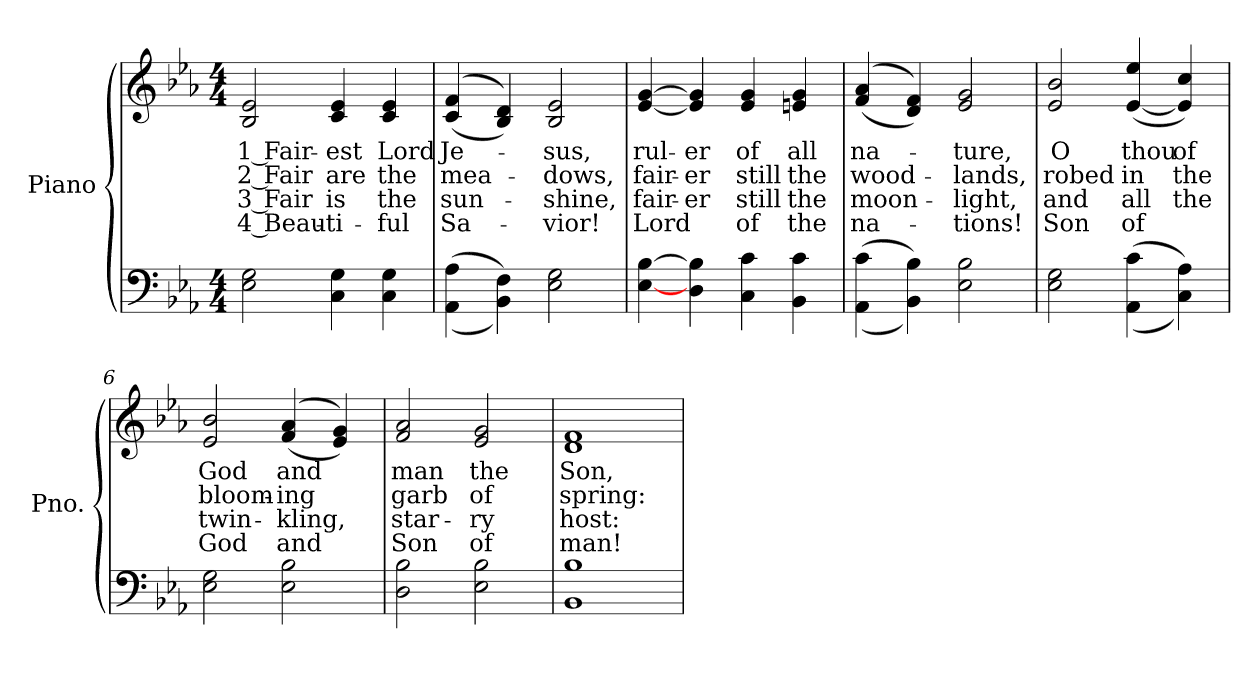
**kern	**kern	**text	**text	**text	**text
*part2	*part1	*part1	*part1	*part1	*part1
*staff2	*staff1	*staff1	*staff1	*staff1	*staff1
*I"Piano	*I"Piano	*	*	*	*
*I'Pno.	*I'Pno.	*	*	*	*
!!LO:PB:g=z
*clefF4	*clefG2	*	*	*	*
*k[b-e-a-]	*k[b-e-a-]	*	*	*	*
*E-:	*E-:	*	*	*	*
*M4/4	*M4/4	*	*	*	*
=1	=1	=1	=1	=1	=1
!	!	!LO:LY:b:color=#000000	!LO:LY:b:color=#000000	!LO:LY:b:color=#000000	!LO:LY:b:color=#000000
2E-i\ 2Gi	2B-i/ 2e-i	1 Fair-	2 Fair	3 Fair	4 Beau-
!	!	!LO:LY:b:color=#000000	!LO:LY:b:color=#000000	!LO:LY:b:color=#000000	!LO:LY:b:color=#000000
4Ci\ 4Gi	4ci/ 4e-i	-est	are	-is	ti-
!	!	!LO:LY:b:color=#000000	!LO:LY:b:color=#000000	!LO:LY:b:color=#000000	!LO:LY:b:color=#000000
4Ci\ 4Gi	4ci/ 4e-i	Lord	the	-the	ful
=2	=2	=2	=2	=2	=2
!	!	!LO:LY:b:color=#000000	!LO:LY:b:color=#000000	!LO:LY:b:color=#000000	!LO:LY:b:color=#000000
((4AA-i\ 4A-i	((4ci/ 4fi	Je-	mea-	sun-	-Sa-
4BB-i\ 4Fi))	4B-i/ 4di))	.	.	.	.
!	!	!LO:LY:b:color=#000000	!LO:LY:b:color=#000000	!LO:LY:b:color=#000000	!LO:LY:b:color=#000000
2E-i\ 2Gi	2B-i/ 2e-i	-sus,	-dows,	-shine,	vior!
=3	=3	=3	=3	=3	=3
!	!	!LO:LY:b:color=#000000	!LO:LY:b:color=#000000	!LO:LY:b:color=#000000	!LO:LY:b:color=#000000
[4E-i\ [4B-i	[4e-i/ [4gi	rul-	fair-	fair-	-Lord
!	!	!LO:LY:b:color=#000000	!LO:LY:b:color=#000000	!LO:LY:b:color=#000000	!
4Di\ 4B-i]	4e-i/] 4gi]	-er	-er	er	.
!	!	!LO:LY:b:color=#000000	!LO:LY:b:color=#000000	!LO:LY:b:color=#000000	!LO:LY:b:color=#000000
4Ci\ 4ci	4e-i/ 4gi	of	still	still	of
!	!	!LO:LY:b:color=#000000	!LO:LY:b:color=#000000	!LO:LY:b:color=#000000	!LO:LY:b:color=#000000
4BB-i\ 4ci	4eni/ 4gi	all	the	the	the
=4	=4	=4	=4	=4	=4
!	!	!LO:LY:b:color=#000000	!LO:LY:b:color=#000000	!LO:LY:b:color=#000000	!LO:LY:b:color=#000000
((4AA-i\ 4ci	((4fi/ 4a-i	na-	wood-	moon-	-na-
4BB-i\ 4B-i))	4di/ 4fi))	.	.	.	.
!	!	!LO:LY:b:color=#000000	!LO:LY:b:color=#000000	!LO:LY:b:color=#000000	!LO:LY:b:color=#000000
2E-i\ 2B-i	2e-i/ 2gi	-ture,	-lands,	-light,	tions!
!!LO:LB:g=z
=5	=5	=5	=5	=5	=5
!	!	!LO:LY:b:color=#000000	!LO:LY:b:color=#000000	!LO:LY:b:color=#000000	!LO:LY:b:color=#000000
2E-i\ 2Gi	2e-i/ 2b-i	O	robed	and	Son
!	!	!LO:LY:b:color=#000000	!LO:LY:b:color=#000000	!LO:LY:b:color=#000000	!LO:LY:b:color=#000000
((4AA-i\ 4ci	([4e-i/ 4ee-i	thou	in	all	of
!	!	!LO:LY:b:color=#000000	!LO:LY:b:color=#000000	!LO:LY:b:color=#000000	!
4Ci\ 4A-i))	4e-i/] 4cci)	of	the	the	.
=6	=6	=6	=6	=6	=6
!	!	!LO:LY:b:color=#000000	!LO:LY:b:color=#000000	!LO:LY:b:color=#000000	!LO:LY:b:color=#000000
2E-i\ 2Gi	2e-i/ 2b-i	God	bloom-	twin-	-God
!	!	!LO:LY:b:color=#000000	!LO:LY:b:color=#000000	!LO:LY:b:color=#000000	!LO:LY:b:color=#000000
2E-i\ 2B-i	((4fi/ 4a-i	and	-ing	kling,	and
.	4e-i/ 4gi))	.	.	.	.
=7	=7	=7	=7	=7	=7
!	!	!LO:LY:b:color=#000000	!LO:LY:b:color=#000000	!LO:LY:b:color=#000000	!LO:LY:b:color=#000000
2Di\ 2B-i	2fi/ 2a-i	man	garb	star-	-Son
!	!	!LO:LY:b:color=#000000	!LO:LY:b:color=#000000	!LO:LY:b:color=#000000	!LO:LY:b:color=#000000
2E-i\ 2B-i	2e-i/ 2gi	the	of	ry	of
=8	=8	=8	=8	=8	=8
!	!	!LO:LY:b:color=#000000	!LO:LY:b:color=#000000	!LO:LY:b:color=#000000	!LO:LY:b:color=#000000
1BB-i 1B-i	1di 1fi	Son,	spring:	host:	man!
=	=	=	=	=	=
*-	*-	*-	*-	*-	*-
